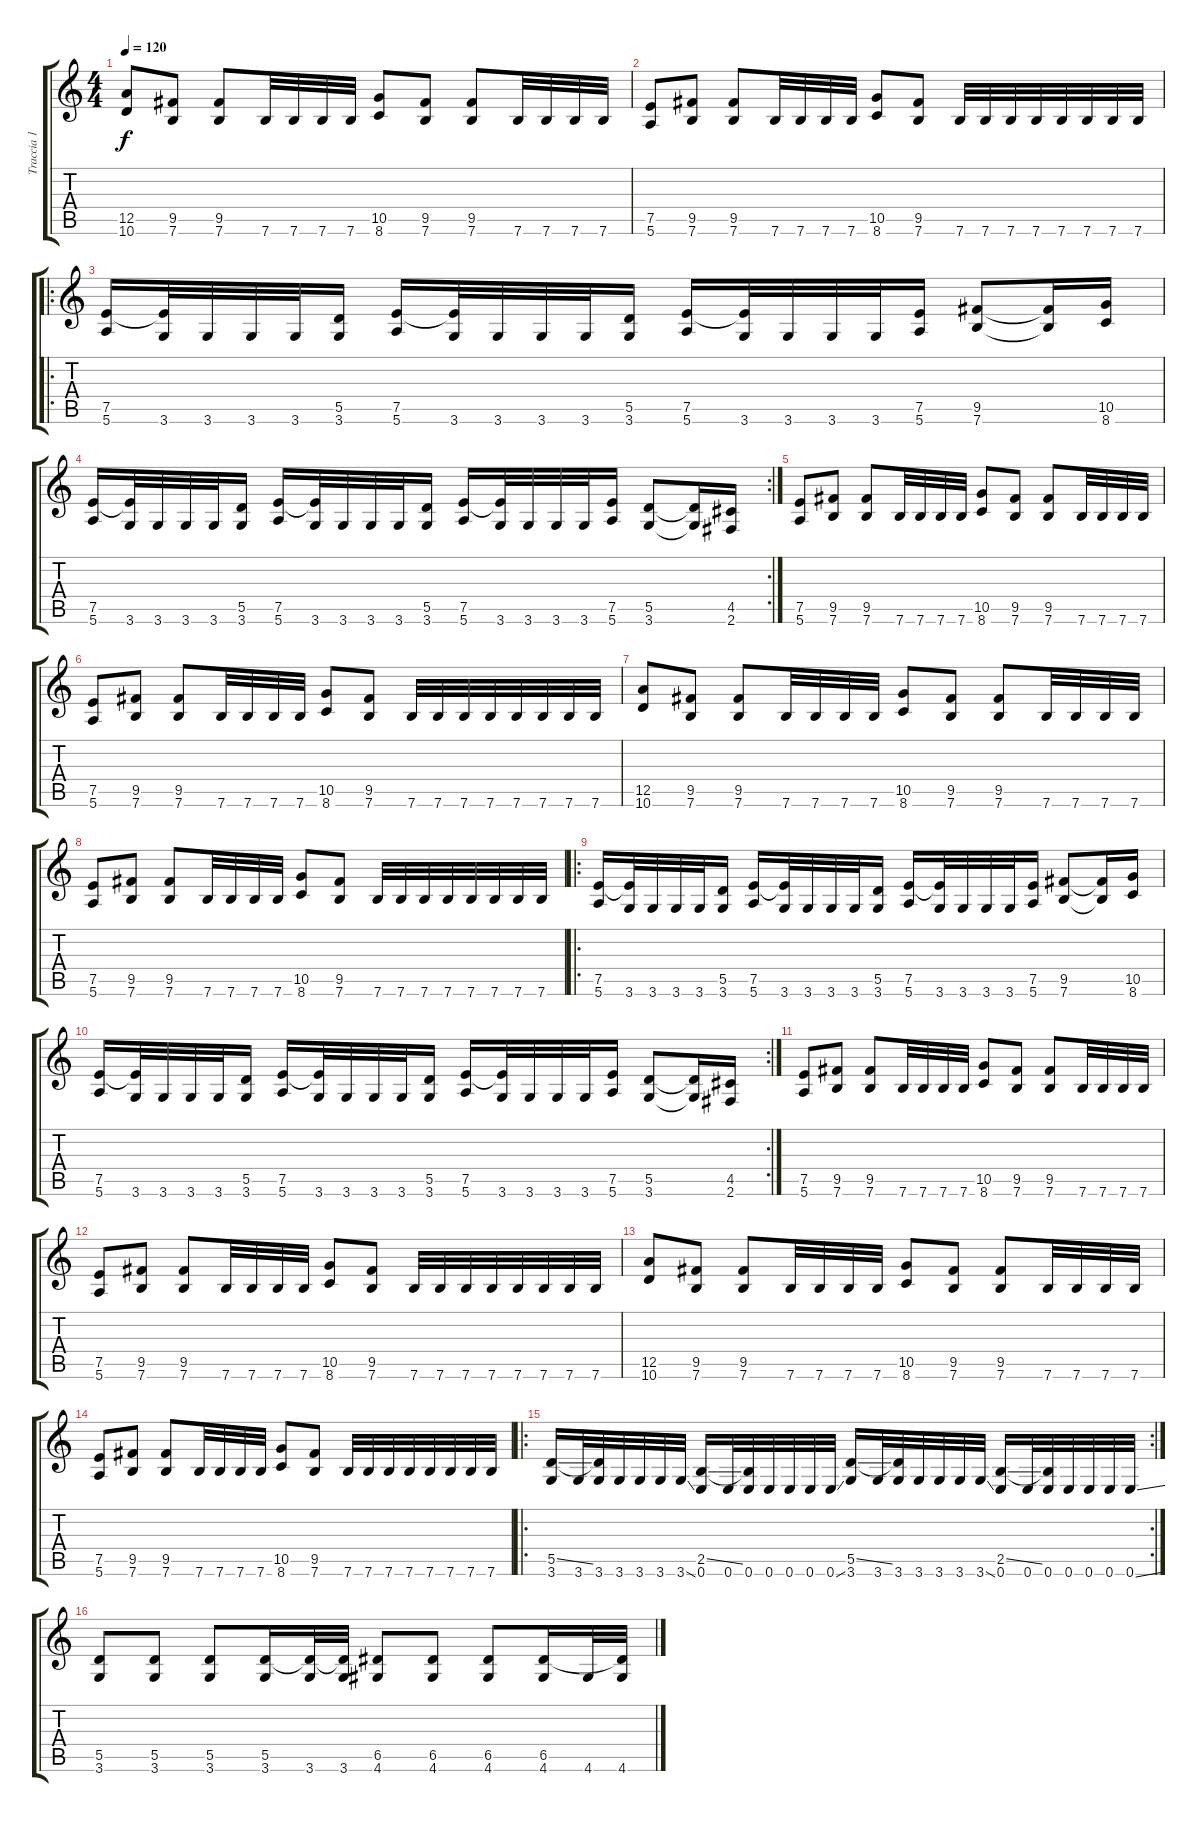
\track ("Traccia 1" "Traccia 1") {instrument distortionguitar}
\staff {score tabs}
\tuning (E4 B3 G3 D3 A2 E2) {hide}
\ts (4 4)
\tempo 120
\clef g2
\ks c
(12.5 10.6).8{dy f} (9.5 7.6).8 (9.5 7.6).8 7.6.32 7.6.32 7.6.32 7.6.32 (10.5 8.6).8 (9.5 7.6).8 (9.5 7.6).8 7.6.32 7.6.32 7.6.32 7.6.32 |
(7.5 5.6).8 (9.5 7.6).8 (9.5 7.6).8 7.6.32 7.6.32 7.6.32 7.6.32 (10.5 8.6).8 (9.5 7.6).8 7.6.32 7.6.32 7.6.32 7.6.32 7.6.32 7.6.32 7.6.32 7.6.32 |
\ro
(7.5 5.6).16 (7.5{t} 3.6).32 3.6.32 3.6.32 3.6.32 (5.5 3.6).16 (7.5 5.6).16 (7.5{t} 3.6).32 3.6.32 3.6.32 3.6.32 (5.5 3.6).16 (7.5 5.6).16 (7.5{t} 3.6).32 3.6.32 3.6.32 3.6.32 (7.5 5.6).16 (9.5 7.6).8 (9.5{t} 7.6{t}).16 (10.5 8.6).16 |
\rc 2
(7.5 5.6).16 (7.5{t} 3.6).32 3.6.32 3.6.32 3.6.32 (5.5 3.6).16 (7.5 5.6).16 (7.5{t} 3.6).32 3.6.32 3.6.32 3.6.32 (5.5 3.6).16 (7.5 5.6).16 (7.5{t} 3.6).32 3.6.32 3.6.32 3.6.32 (7.5 5.6).16 (5.5 3.6).8 (5.5{t} 3.6{t}).16 (4.5 2.6).16 |
(7.5 5.6).8 (9.5 7.6).8 (9.5 7.6).8 7.6.32 7.6.32 7.6.32 7.6.32 (10.5 8.6).8 (9.5 7.6).8 (9.5 7.6).8 7.6.32 7.6.32 7.6.32 7.6.32 |
(7.5 5.6).8 (9.5 7.6).8 (9.5 7.6).8 7.6.32 7.6.32 7.6.32 7.6.32 (10.5 8.6).8 (9.5 7.6).8 7.6.32 7.6.32 7.6.32 7.6.32 7.6.32 7.6.32 7.6.32 7.6.32 |
(12.5 10.6).8 (9.5 7.6).8 (9.5 7.6).8 7.6.32 7.6.32 7.6.32 7.6.32 (10.5 8.6).8 (9.5 7.6).8 (9.5 7.6).8 7.6.32 7.6.32 7.6.32 7.6.32 |
(7.5 5.6).8 (9.5 7.6).8 (9.5 7.6).8 7.6.32 7.6.32 7.6.32 7.6.32 (10.5 8.6).8 (9.5 7.6).8 7.6.32 7.6.32 7.6.32 7.6.32 7.6.32 7.6.32 7.6.32 7.6.32 |
\ro
(7.5 5.6).16 (7.5{t} 3.6).32 3.6.32 3.6.32 3.6.32 (5.5 3.6).16 (7.5 5.6).16 (7.5{t} 3.6).32 3.6.32 3.6.32 3.6.32 (5.5 3.6).16 (7.5 5.6).16 (7.5{t} 3.6).32 3.6.32 3.6.32 3.6.32 (7.5 5.6).16 (9.5 7.6).8 (9.5{t} 7.6{t}).16 (10.5 8.6).16 |
\rc 2
(7.5 5.6).16 (7.5{t} 3.6).32 3.6.32 3.6.32 3.6.32 (5.5 3.6).16 (7.5 5.6).16 (7.5{t} 3.6).32 3.6.32 3.6.32 3.6.32 (5.5 3.6).16 (7.5 5.6).16 (7.5{t} 3.6).32 3.6.32 3.6.32 3.6.32 (7.5 5.6).16 (5.5 3.6).8 (5.5{t} 3.6{t}).16 (4.5 2.6).16 |
(7.5 5.6).8 (9.5 7.6).8 (9.5 7.6).8 7.6.32 7.6.32 7.6.32 7.6.32 (10.5 8.6).8 (9.5 7.6).8 (9.5 7.6).8 7.6.32 7.6.32 7.6.32 7.6.32 |
(7.5 5.6).8 (9.5 7.6).8 (9.5 7.6).8 7.6.32 7.6.32 7.6.32 7.6.32 (10.5 8.6).8 (9.5 7.6).8 7.6.32 7.6.32 7.6.32 7.6.32 7.6.32 7.6.32 7.6.32 7.6.32 |
(12.5 10.6).8 (9.5 7.6).8 (9.5 7.6).8 7.6.32 7.6.32 7.6.32 7.6.32 (10.5 8.6).8 (9.5 7.6).8 (9.5 7.6).8 7.6.32 7.6.32 7.6.32 7.6.32 |
(7.5 5.6).8 (9.5 7.6).8 (9.5 7.6).8 7.6.32 7.6.32 7.6.32 7.6.32 (10.5 8.6).8 (9.5 7.6).8 7.6.32 7.6.32 7.6.32 7.6.32 7.6.32 7.6.32 7.6.32 7.6.32 |
\ro
\rc 2
(5.5{ss} 3.6).16 3.6.32 (5.5{t} 3.6).32 3.6.32 3.6.32 3.6.32 3.6{ss}.32 (2.5{ss} 0.6).16 0.6.32 (2.5{t} 0.6).32 0.6.32 0.6.32 0.6.32 0.6{ss}.32 (5.5{ss} 3.6).16 3.6.32 (5.5{t} 3.6).32 3.6.32 3.6.32 3.6.32 3.6{ss}.32 (2.5{ss} 0.6).16 0.6.32 (2.5{t} 0.6).32 0.6.32 0.6.32 0.6.32 0.6{ss}.32 |
(5.5 3.6).8 (5.5 3.6).8 (5.5 3.6).8 (5.5 3.6).16 (5.5{t} 3.6).32 (5.5{t} 3.6).32 (6.5 4.6).8 (6.5 4.6).8 (6.5 4.6).8 (6.5 4.6).16 4.6.32 (6.5{t} 4.6).32
